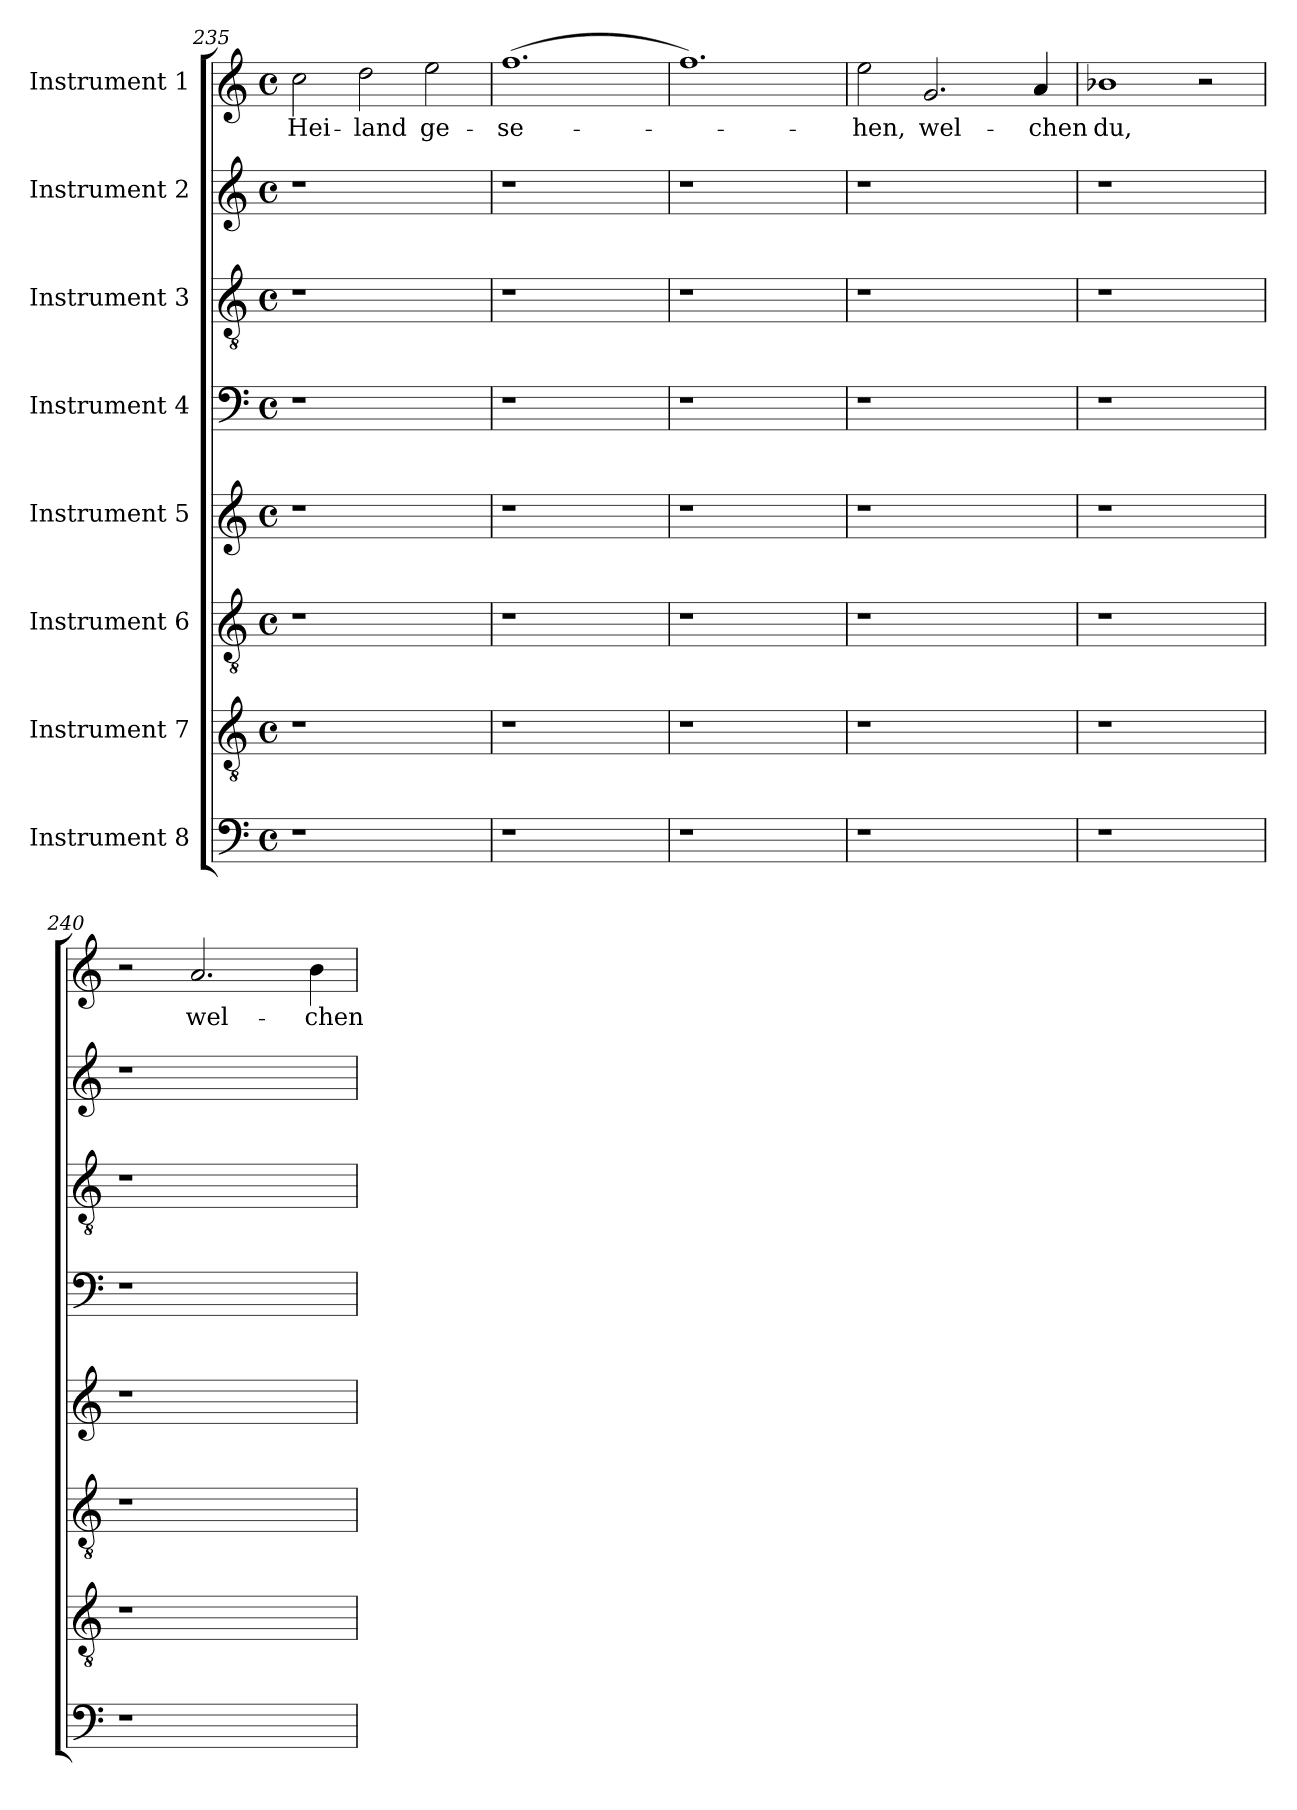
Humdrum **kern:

**kern	**kern	**kern	**kern	**kern	**kern	**kern	**kern	**text
*part8	*part7	*part6	*part5	*part4	*part3	*part2	*part1	*part1
*staff8	*staff7	*staff6	*staff5	*staff4	*staff3	*staff2	*staff1	*staff1
*I"Instrument 8	*I"Instrument 7	*I"Instrument 6	*I"Instrument 5	*I"Instrument 4	*I"Instrument 3	*I"Instrument 2	*I"Instrument 1	*
*clefF4	*clefGv2	*clefGv2	*clefG2	*clefF4	*clefGv2	*clefG2	*clefG2	*
*M4/4	*M4/4	*M4/4	*M4/4	*M4/4	*M4/4	*M4/4	*M4/4	*
*met(c)	*met(c)	*met(c)	*met(c)	*met(c)	*met(c)	*met(c)	*met(c)	*
=235	=235	=235	=235	=235	=235	=235	=235	=235
!	!	!	!	!	!	!	!	!LO:LY:b
1r	1r	1r	1r	1r	1r	1r	2cc\	Hei-
!	!	!	!	!	!	!	!	!LO:LY:b:rj
.	.	.	.	.	.	.	2dd\	-land
!	!	!	!	!	!	!	!	!LO:LY:b:cj
2ryy	2ryy	2ryy	2ryy	2ryy	2ryy	2ryy	2ee\	ge-
=236	=236	=236	=236	=236	=236	=236	=236	=236
!	!	!	!	!	!	!	!	!LO:LY:b:cj
1r	1r	1r	1r	1r	1r	1r	(>1.ff	-se-
2ryy	2ryy	2ryy	2ryy	2ryy	2ryy	2ryy	.	.
=237	=237	=237	=237	=237	=237	=237	=237	=237
1r	1r	1r	1r	1r	1r	1r	1.ff)	.
2ryy	2ryy	2ryy	2ryy	2ryy	2ryy	2ryy	.	.
=238	=238	=238	=238	=238	=238	=238	=238	=238
!	!	!	!	!	!	!	!	!LO:LY:b:cj
1r	1r	1r	1r	1r	1r	1r	2ee\	-hen,
!	!	!	!	!	!	!	!	!LO:LY:b
.	.	.	.	.	.	.	2.g/	wel-
2ryy	2ryy	2ryy	2ryy	2ryy	2ryy	2ryy	.	.
!	!	!	!	!	!	!	!	!LO:LY:b:rj
.	.	.	.	.	.	.	4a/	-chen
=239	=239	=239	=239	=239	=239	=239	=239	=239
!	!	!	!	!	!	!	!	!LO:LY:b:cj
1r	1r	1r	1r	1r	1r	1r	1b-X	du,
2ryy	2ryy	2ryy	2ryy	2ryy	2ryy	2ryy	2r	.
=240	=240	=240	=240	=240	=240	=240	=240	=240
1r	1r	1r	1r	1r	1r	1r	2r	.
!	!	!	!	!	!	!	!	!LO:LY:b:cj
.	.	.	.	.	.	.	2.a/	wel-
2ryy	2ryy	2ryy	2ryy	2ryy	2ryy	2ryy	.	.
!	!	!	!	!	!	!	!	!LO:LY:b:cj
.	.	.	.	.	.	.	4b\	-chen
=	=	=	=	=	=	=	=	=
*-	*-	*-	*-	*-	*-	*-	*-	*-
